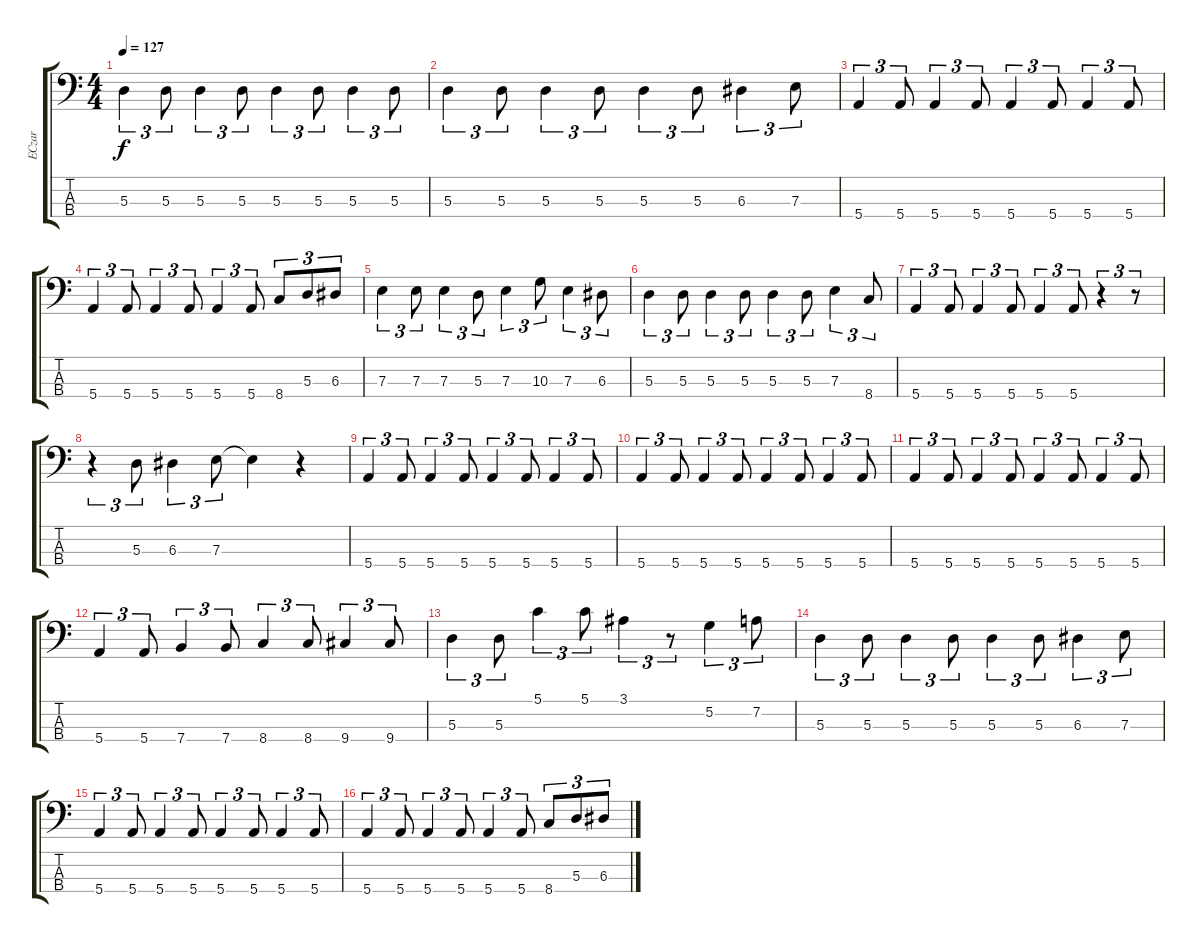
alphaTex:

\track ("ECzar" "ECzar") {instrument electricbassfinger}
\staff {score tabs}
\tuning (G2 D2 A1 E1) {hide}
\ts (4 4)
\tempo 127
\clef f4
\ks c
5.3.4{tu (3 2) dy f} 5.3.8{tu (3 2)} 5.3.4{tu (3 2)} 5.3.8{tu (3 2)} 5.3.4{tu (3 2)} 5.3.8{tu (3 2)} 5.3.4{tu (3 2)} 5.3.8{tu (3 2)} |
5.3.4{tu (3 2)} 5.3.8{tu (3 2)} 5.3.4{tu (3 2)} 5.3.8{tu (3 2)} 5.3.4{tu (3 2)} 5.3.8{tu (3 2)} 6.3.4{tu (3 2)} 7.3.8{tu (3 2)} |
5.4.4{tu (3 2)} 5.4.8{tu (3 2)} 5.4.4{tu (3 2)} 5.4.8{tu (3 2)} 5.4.4{tu (3 2)} 5.4.8{tu (3 2)} 5.4.4{tu (3 2)} 5.4.8{tu (3 2)} |
5.4.4{tu (3 2)} 5.4.8{tu (3 2)} 5.4.4{tu (3 2)} 5.4.8{tu (3 2)} 5.4.4{tu (3 2)} 5.4.8{tu (3 2)} 8.4.8{tu (3 2)} 5.3.8{tu (3 2)} 6.3.8{tu (3 2)} |
7.3.4{tu (3 2)} 7.3.8{tu (3 2)} 7.3.4{tu (3 2)} 5.3.8{tu (3 2)} 7.3.4{tu (3 2)} 10.3.8{tu (3 2)} 7.3.4{tu (3 2)} 6.3.8{tu (3 2)} |
5.3.4{tu (3 2)} 5.3.8{tu (3 2)} 5.3.4{tu (3 2)} 5.3.8{tu (3 2)} 5.3.4{tu (3 2)} 5.3.8{tu (3 2)} 7.3.4{tu (3 2)} 8.4.8{tu (3 2)} |
5.4.4{tu (3 2)} 5.4.8{tu (3 2)} 5.4.4{tu (3 2)} 5.4.8{tu (3 2)} 5.4.4{tu (3 2)} 5.4.8{tu (3 2)} r.4{tu (3 2)} r.8{tu (3 2)} |
r.4{tu (3 2)} 5.3.8{tu (3 2)} 6.3.4{tu (3 2)} 7.3.8{tu (3 2)} 7.3{t}.4 r.4 |
5.4.4{tu (3 2)} 5.4.8{tu (3 2)} 5.4.4{tu (3 2)} 5.4.8{tu (3 2)} 5.4.4{tu (3 2)} 5.4.8{tu (3 2)} 5.4.4{tu (3 2)} 5.4.8{tu (3 2)} |
5.4.4{tu (3 2)} 5.4.8{tu (3 2)} 5.4.4{tu (3 2)} 5.4.8{tu (3 2)} 5.4.4{tu (3 2)} 5.4.8{tu (3 2)} 5.4.4{tu (3 2)} 5.4.8{tu (3 2)} |
5.4.4{tu (3 2)} 5.4.8{tu (3 2)} 5.4.4{tu (3 2)} 5.4.8{tu (3 2)} 5.4.4{tu (3 2)} 5.4.8{tu (3 2)} 5.4.4{tu (3 2)} 5.4.8{tu (3 2)} |
5.4.4{tu (3 2)} 5.4.8{tu (3 2)} 7.4.4{tu (3 2)} 7.4.8{tu (3 2)} 8.4.4{tu (3 2)} 8.4.8{tu (3 2)} 9.4.4{tu (3 2)} 9.4.8{tu (3 2)} |
5.3.4{tu (3 2)} 5.3.8{tu (3 2)} 5.1.4{tu (3 2)} 5.1.8{tu (3 2)} 3.1.4{tu (3 2)} r.8{tu (3 2)} 5.2.4{tu (3 2)} 7.2.8{tu (3 2)} |
5.3.4{tu (3 2)} 5.3.8{tu (3 2)} 5.3.4{tu (3 2)} 5.3.8{tu (3 2)} 5.3.4{tu (3 2)} 5.3.8{tu (3 2)} 6.3.4{tu (3 2)} 7.3.8{tu (3 2)} |
5.4.4{tu (3 2)} 5.4.8{tu (3 2)} 5.4.4{tu (3 2)} 5.4.8{tu (3 2)} 5.4.4{tu (3 2)} 5.4.8{tu (3 2)} 5.4.4{tu (3 2)} 5.4.8{tu (3 2)} |
5.4.4{tu (3 2)} 5.4.8{tu (3 2)} 5.4.4{tu (3 2)} 5.4.8{tu (3 2)} 5.4.4{tu (3 2)} 5.4.8{tu (3 2)} 8.4.8{tu (3 2)} 5.3.8{tu (3 2)} 6.3.8{tu (3 2)}
